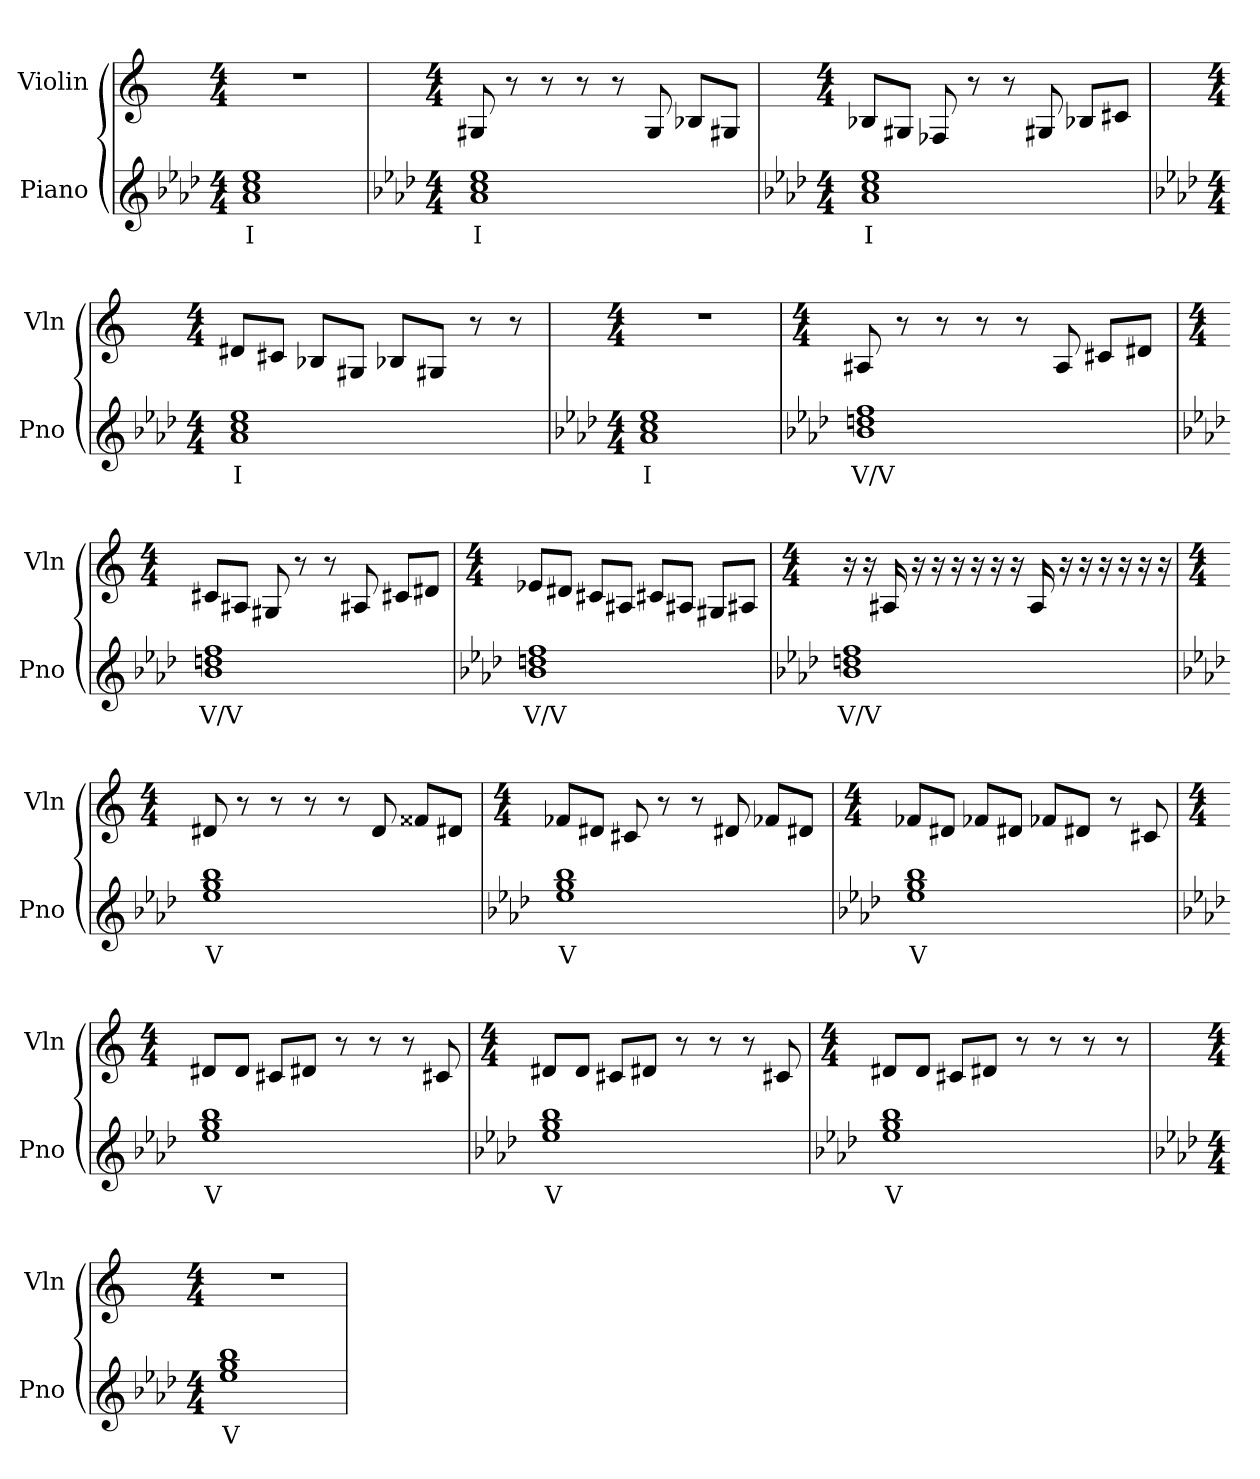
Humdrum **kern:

**kern	**text	**kern
*part2	*part2	*part1
*staff2	*staff2	*staff1
*I"Piano	*	*I"Violin
*I'Pno	*	*I'Vln
*k[b-e-a-d-]	*	*
*A-:	*	*
*M4/4	*	*M4/4
=	=	=
1a- 1cc 1ee-	I	1r
=	=	=
*k[b-e-a-d-]	*	*
*A-:	*	*
*M4/4	*	*M4/4
1a- 1cc 1ee-	I	8G#X
.	.	8r
.	.	8r
.	.	8r
.	.	8r
.	.	8G#
.	.	8B-XL
.	.	8G#XJ
=	=	=
*k[b-e-a-d-]	*	*
*A-:	*	*
*M4/4	*	*M4/4
1a- 1cc 1ee-	I	8B-XL
.	.	8G#XJ
.	.	8F-X
.	.	8r
.	.	8r
.	.	8G#X
.	.	8B-XL
.	.	8c#XJ
=	=	=
*k[b-e-a-d-]	*	*
*A-:	*	*
*M4/4	*	*M4/4
1a- 1cc 1ee-	I	8d#XL
.	.	8c#XJ
.	.	8B-XL
.	.	8G#XJ
.	.	8B-XL
.	.	8G#XJ
.	.	8r
.	.	8r
=	=	=
*k[b-e-a-d-]	*	*
*A-:	*	*
*M4/4	*	*M4/4
1a- 1cc 1ee-	I	1r
=	=	=
*k[b-e-a-d-]	*	*
*A-:	*	*
*	*	*M4/4
1b- 1ddn 1ff	V/V	8A#X
.	.	8r
.	.	8r
.	.	8r
.	.	8r
.	.	8A#
.	.	8c#XL
.	.	8d#XJ
=	=	=
*k[b-e-a-d-]	*	*
*A-:	*	*
*	*	*M4/4
1b- 1ddn 1ff	V/V	8c#XL
.	.	8A#XJ
.	.	8G#X
.	.	8r
.	.	8r
.	.	8A#X
.	.	8c#XL
.	.	8d#XJ
=	=	=
*k[b-e-a-d-]	*	*
*A-:	*	*
*	*	*M4/4
1b- 1ddn 1ff	V/V	8e-XL
.	.	8d#XJ
.	.	8c#XL
.	.	8A#XJ
.	.	8c#XL
.	.	8A#XJ
.	.	8G#XL
.	.	8A#XJ
=	=	=
*k[b-e-a-d-]	*	*
*A-:	*	*
*	*	*M4/4
1b- 1ddn 1ff	V/V	16r
.	.	16r
.	.	16A#X
.	.	16r
.	.	16r
.	.	16r
.	.	16r
.	.	16r
.	.	16r
.	.	16A#
.	.	16r
.	.	16r
.	.	16r
.	.	16r
.	.	16r
.	.	16r
=	=	=
*k[b-e-a-d-]	*	*
*A-:	*	*
*	*	*M4/4
1ee- 1gg 1bb-	V	8d#X
.	.	8r
.	.	8r
.	.	8r
.	.	8r
.	.	8d#
.	.	8f##XL
.	.	8d#XJ
=	=	=
*k[b-e-a-d-]	*	*
*A-:	*	*
*	*	*M4/4
1ee- 1gg 1bb-	V	8f-XL
.	.	8d#XJ
.	.	8c#X
.	.	8r
.	.	8r
.	.	8d#X
.	.	8f-XL
.	.	8d#XJ
=	=	=
*k[b-e-a-d-]	*	*
*A-:	*	*
*	*	*M4/4
1ee- 1gg 1bb-	V	8f-XL
.	.	8d#XJ
.	.	8f-XL
.	.	8d#XJ
.	.	8f-XL
.	.	8d#XJ
.	.	8r
.	.	8c#X
=	=	=
*k[b-e-a-d-]	*	*
*A-:	*	*
*	*	*M4/4
1ee- 1gg 1bb-	V	8d#XL
.	.	8d#J
.	.	8c#XL
.	.	8d#XJ
.	.	8r
.	.	8r
.	.	8r
.	.	8c#X
=	=	=
*k[b-e-a-d-]	*	*
*A-:	*	*
*	*	*M4/4
1ee- 1gg 1bb-	V	8d#XL
.	.	8d#J
.	.	8c#XL
.	.	8d#XJ
.	.	8r
.	.	8r
.	.	8r
.	.	8c#X
=	=	=
*k[b-e-a-d-]	*	*
*A-:	*	*
*	*	*M4/4
1ee- 1gg 1bb-	V	8d#XL
.	.	8d#J
.	.	8c#XL
.	.	8d#XJ
.	.	8r
.	.	8r
.	.	8r
.	.	8r
=	=	=
*k[b-e-a-d-]	*	*
*A-:	*	*
*M4/4	*	*M4/4
1ee- 1gg 1bb-	V	1r
=	=	=
*-	*-	*-
